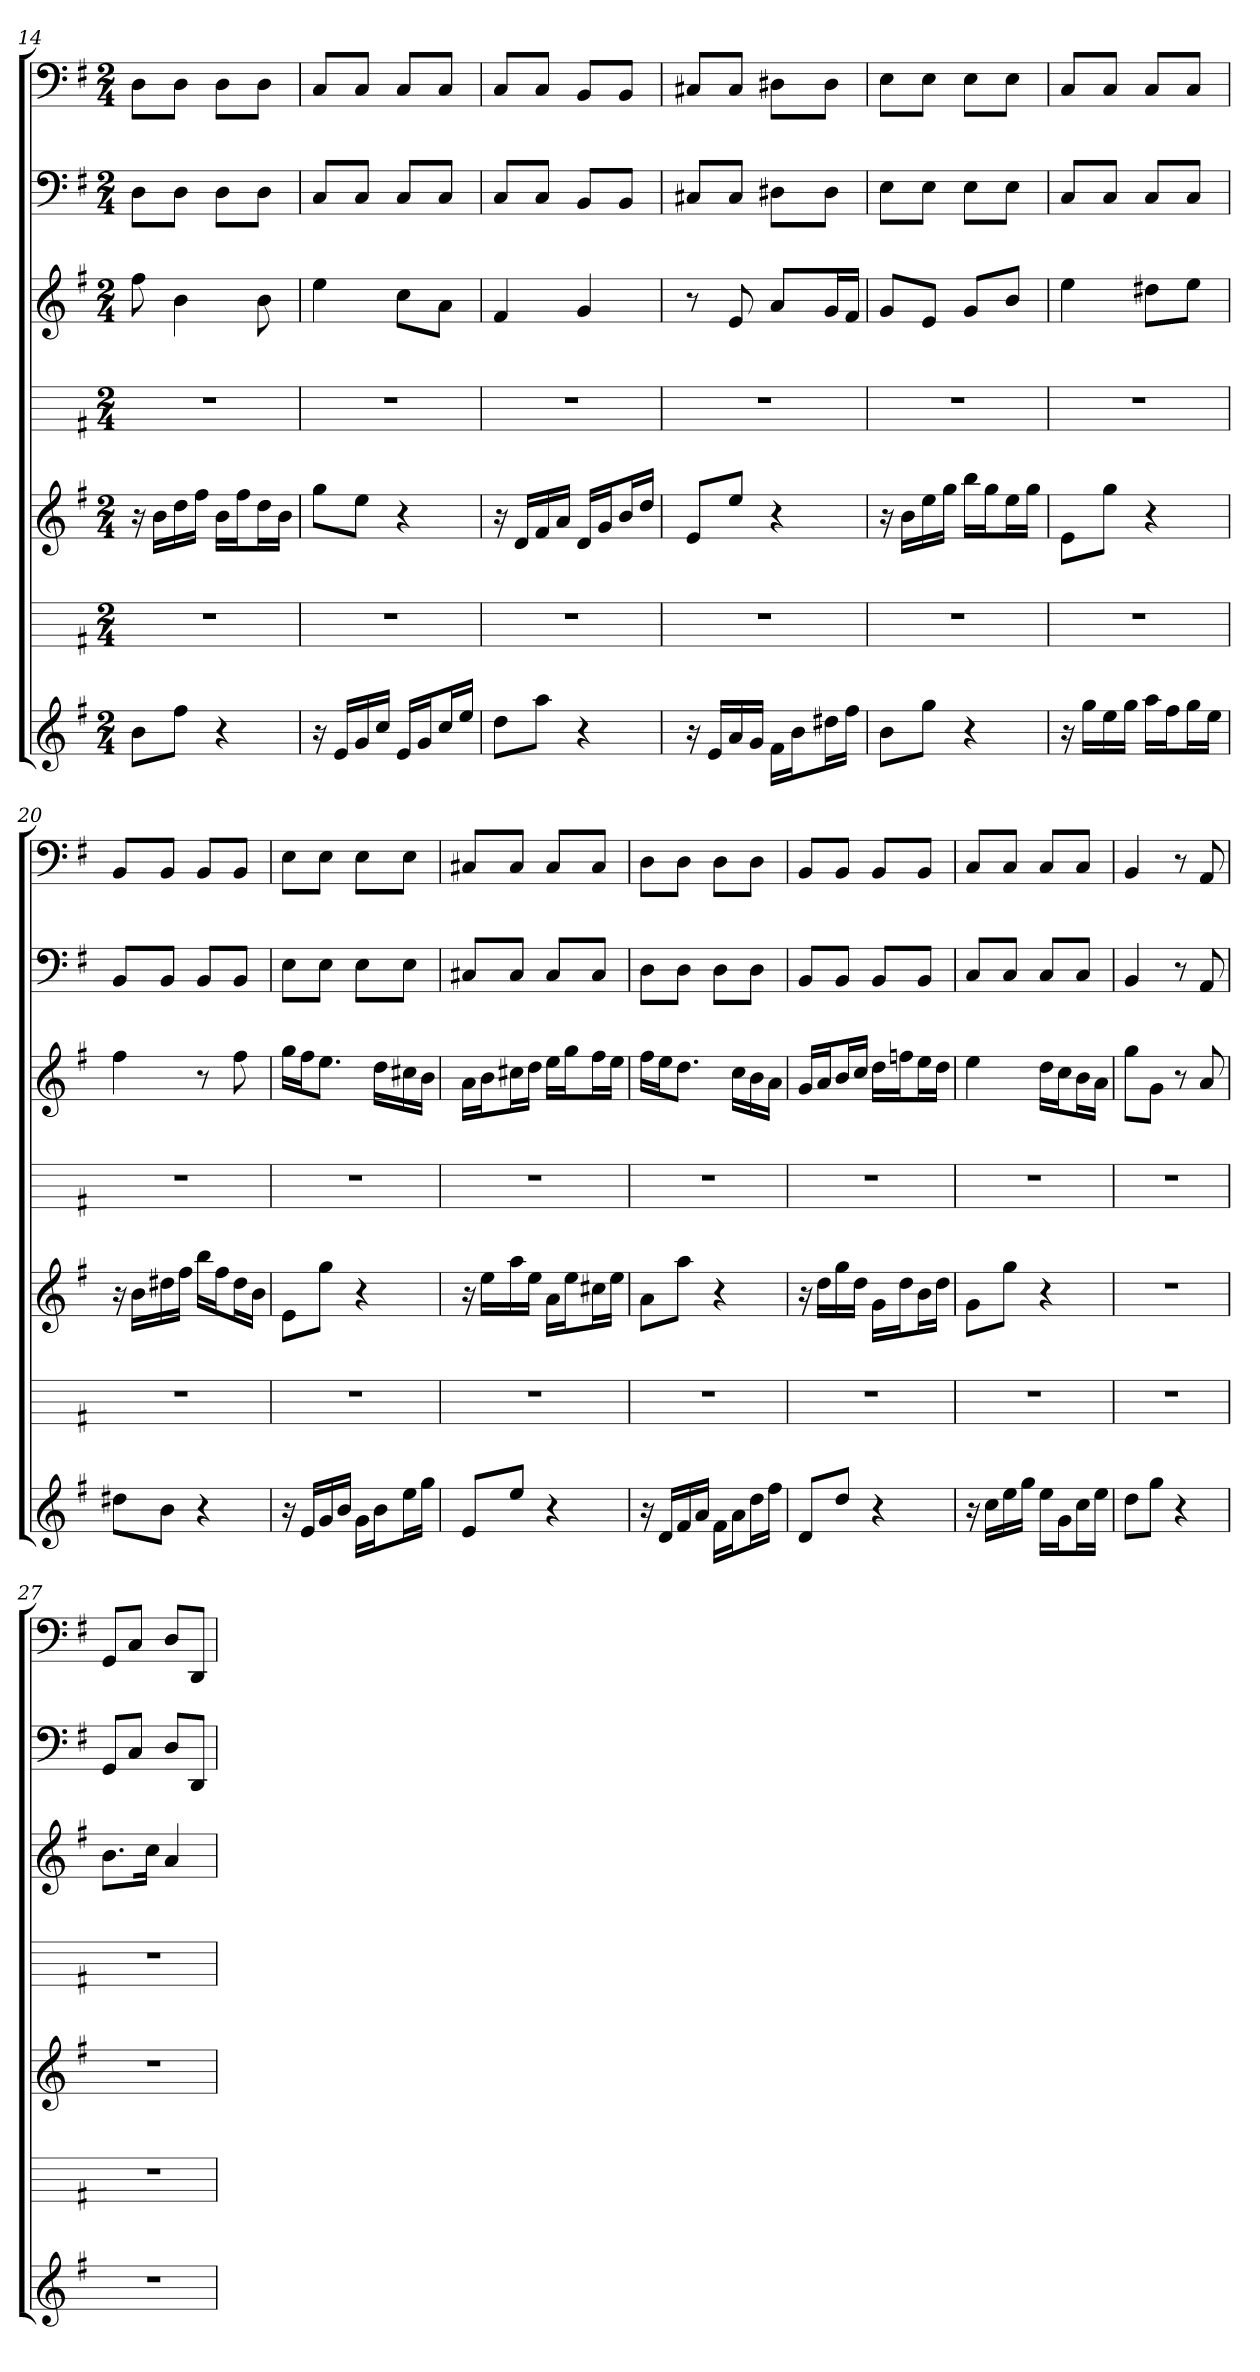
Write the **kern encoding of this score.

**kern	**kern	**kern	**kern	**kern	**kern	**kern
*part7	*part6	*part5	*part4	*part3	*part2	*part1
*staff7	*staff6	*staff5	*staff4	*staff3	*staff2	*staff1
*	*	*	*	*	*clefF4	*clefF4
*k[f#]	*k[f#]	*k[f#]	*k[f#]	*k[f#]	*k[f#]	*k[f#]
*e:	*e:	*e:	*e:	*e:	*e:	*e:
*M2/4	*M2/4	*M2/4	*M2/4	*M2/4	*M2/4	*M2/4
=14	=14	=14	=14	=14	=14	=14
8bL	2r	16r	2r	8ff#	8D\L	8D\L
.	.	16bLL	.	.	.	.
8ff#J	.	16dd	.	4b	8D\J	8D\J
.	.	16ff#JJ	.	.	.	.
4r	.	16bLL	.	.	8D\L	8D\L
.	.	16ff#J	.	.	.	.
.	.	16ddL	.	8b	8D\J	8D\J
.	.	16bJJ	.	.	.	.
=15	=15	=15	=15	=15	=15	=15
16r	2r	8ggL	2r	4ee	8C/L	8C/L
16eLL	.	.	.	.	.	.
16g	.	8eeJ	.	.	8C/J	8C/J
16ccJJ	.	.	.	.	.	.
16eLL	.	4r	.	8ccL	8C/L	8C/L
16gJ	.	.	.	.	.	.
16ccL	.	.	.	8aJ	8C/J	8C/J
16eeJJ	.	.	.	.	.	.
=16	=16	=16	=16	=16	=16	=16
8ddL	2r	16r	2r	4f#	8C/L	8C/L
.	.	16dLL	.	.	.	.
8aaJ	.	16f#	.	.	8C/J	8C/J
.	.	16aJJ	.	.	.	.
4r	.	16dLL	.	4g	8BB/L	8BB/L
.	.	16gJ	.	.	.	.
.	.	16bL	.	.	8BB/J	8BB/J
.	.	16ddJJ	.	.	.	.
=17	=17	=17	=17	=17	=17	=17
16r	2r	8eL	2r	8r	8C#X/L	8C#X/L
16eLL	.	.	.	.	.	.
16a	.	8eeJ	.	8e	8C#/J	8C#/J
16gJJ	.	.	.	.	.	.
16f#LL	.	4r	.	8aL	8D#X\L	8D#X\L
16bJ	.	.	.	.	.	.
16dd#XL	.	.	.	16gL	8D#\J	8D#\J
16ff#JJ	.	.	.	16f#JJ	.	.
=18	=18	=18	=18	=18	=18	=18
8bL	2r	16r	2r	8gL	8E\L	8E\L
.	.	16bLL	.	.	.	.
8ggJ	.	16ee	.	8eJ	8E\J	8E\J
.	.	16ggJJ	.	.	.	.
4r	.	16bbLL	.	8gL	8E\L	8E\L
.	.	16ggJ	.	.	.	.
.	.	16eeL	.	8bJ	8E\J	8E\J
.	.	16ggJJ	.	.	.	.
=19	=19	=19	=19	=19	=19	=19
16r	2r	8eL	2r	4ee	8C/L	8C/L
16ggLL	.	.	.	.	.	.
16ee	.	8ggJ	.	.	8C/J	8C/J
16ggJJ	.	.	.	.	.	.
16aaLL	.	4r	.	8dd#XL	8C/L	8C/L
16ff#J	.	.	.	.	.	.
16ggL	.	.	.	8eeJ	8C/J	8C/J
16eeJJ	.	.	.	.	.	.
=20	=20	=20	=20	=20	=20	=20
8dd#XL	2r	16r	2r	4ff#	8BB/L	8BB/L
.	.	16bLL	.	.	.	.
8bJ	.	16dd#X	.	.	8BB/J	8BB/J
.	.	16ff#JJ	.	.	.	.
4r	.	16bbLL	.	8r	8BB/L	8BB/L
.	.	16ff#J	.	.	.	.
.	.	16dd#L	.	8ff#	8BB/J	8BB/J
.	.	16bJJ	.	.	.	.
=21	=21	=21	=21	=21	=21	=21
16r	2r	8eL	2r	16ggLL	8E\L	8E\L
16eLL	.	.	.	16ff#J	.	.
16g	.	8ggJ	.	8.eeJ	8E\J	8E\J
16bJJ	.	.	.	.	.	.
16gLL	.	4r	.	.	8E\L	8E\L
16bJ	.	.	.	16ddLL	.	.
16eeL	.	.	.	16cc#X	8E\J	8E\J
16ggJJ	.	.	.	16bJJ	.	.
=22	=22	=22	=22	=22	=22	=22
8eL	2r	16r	2r	16aLL	8C#X/L	8C#X/L
.	.	16eeLL	.	16bJ	.	.
8eeJ	.	16aa	.	16cc#XL	8C#/J	8C#/J
.	.	16eeJJ	.	16ddJJ	.	.
4r	.	16aLL	.	16eeLL	8C#/L	8C#/L
.	.	16eeJ	.	16ggJ	.	.
.	.	16cc#XL	.	16ff#L	8C#/J	8C#/J
.	.	16eeJJ	.	16eeJJ	.	.
=23	=23	=23	=23	=23	=23	=23
16r	2r	8aL	2r	16ff#LL	8D\L	8D\L
16dLL	.	.	.	16eeJ	.	.
16f#	.	8aaJ	.	8.ddJ	8D\J	8D\J
16aJJ	.	.	.	.	.	.
16f#LL	.	4r	.	.	8D\L	8D\L
16aJ	.	.	.	16ccLL	.	.
16ddL	.	.	.	16b	8D\J	8D\J
16ff#JJ	.	.	.	16aJJ	.	.
=24	=24	=24	=24	=24	=24	=24
8dL	2r	16r	2r	16gLL	8BB/L	8BB/L
.	.	16ddLL	.	16aJ	.	.
8ddJ	.	16gg	.	16bL	8BB/J	8BB/J
.	.	16ddJJ	.	16ccJJ	.	.
4r	.	16gLL	.	16ddLL	8BB/L	8BB/L
.	.	16ddJ	.	16ffnJ	.	.
.	.	16bL	.	16eeL	8BB/J	8BB/J
.	.	16ddJJ	.	16ddJJ	.	.
=25	=25	=25	=25	=25	=25	=25
16r	2r	8gL	2r	4ee	8C/L	8C/L
16ccLL	.	.	.	.	.	.
16ee	.	8ggJ	.	.	8C/J	8C/J
16ggJJ	.	.	.	.	.	.
16eeLL	.	4r	.	16ddLL	8C/L	8C/L
16gJ	.	.	.	16ccJ	.	.
16ccL	.	.	.	16bL	8C/J	8C/J
16eeJJ	.	.	.	16aJJ	.	.
=26	=26	=26	=26	=26	=26	=26
8ddL	2r	2r	2r	8ggL	4BB	4BB
8ggJ	.	.	.	8gJ	.	.
4r	.	.	.	8r	8r	8r
.	.	.	.	8a	8AA	8AA
=27	=27	=27	=27	=27	=27	=27
2r	2r	2r	2r	8.bL	8GG/L	8GG/L
.	.	.	.	.	8C/J	8C/J
.	.	.	.	16ccJk	.	.
.	.	.	.	4a	8D/L	8D/L
.	.	.	.	.	8DD/J	8DD/J
=	=	=	=	=	=	=
*-	*-	*-	*-	*-	*-	*-
